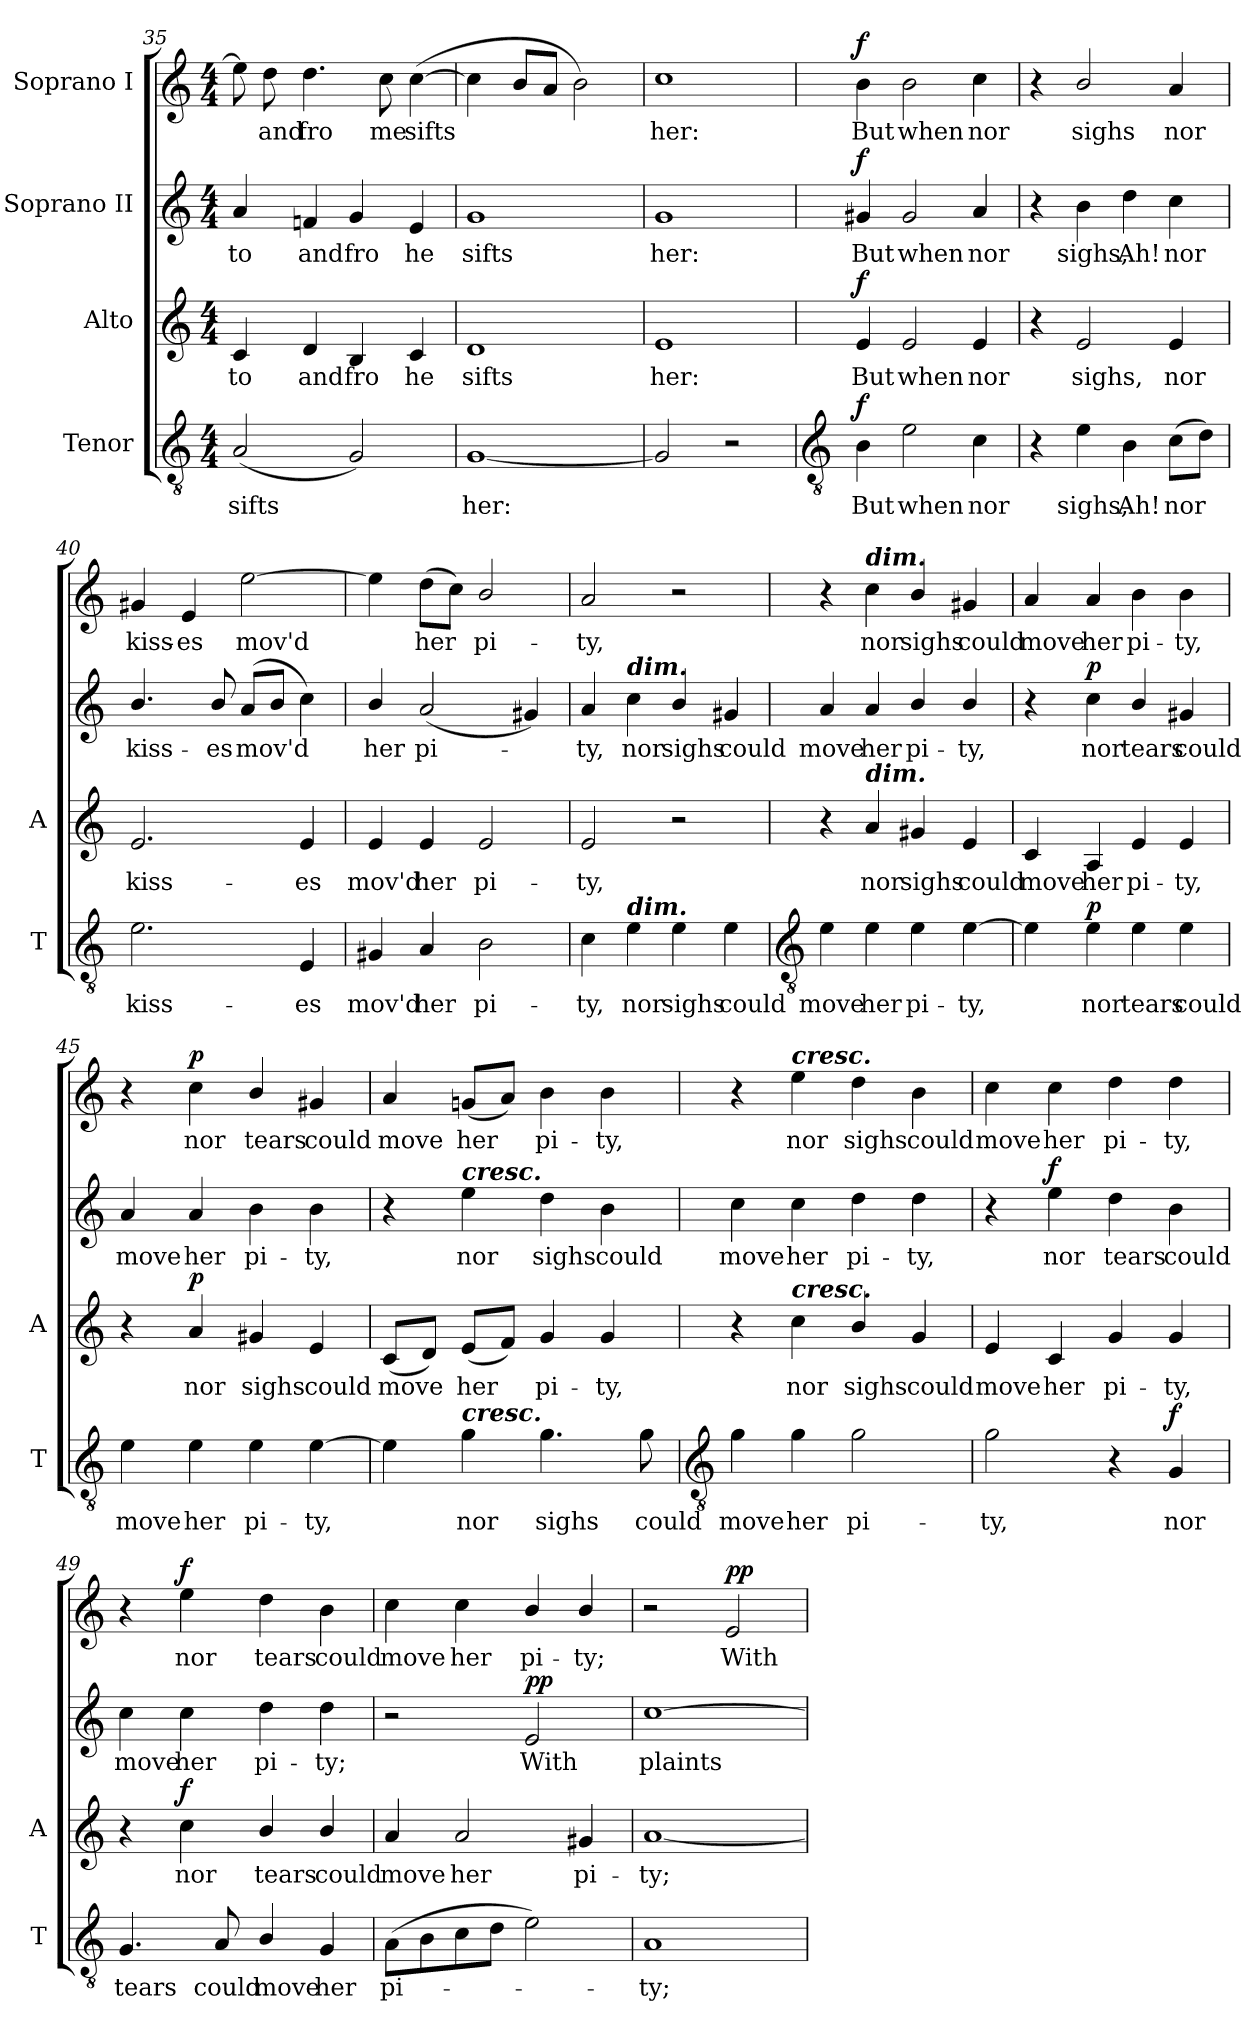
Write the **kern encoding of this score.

**kern	**text	**dynam	**kern	**text	**dynam	**kern	**text	**dynam	**kern	**text	**dynam
*part4	*part4	*part4	*part3	*part3	*part3	*part2	*part2	*part2	*part1	*part1	*part1
*staff4	*staff4	*staff4	*staff3	*staff3	*staff3	*staff2	*staff2	*staff2	*staff1	*staff1	*staff1
*I"Tenor	*	*	*I"Alto	*	*	*I"Soprano II	*	*	*I"Soprano I	*	*
*I'T	*	*	*I'A	*	*	*	*	*	*	*	*
*clefGv2	*	*	*clefG2	*	*	*clefG2	*	*	*clefG2	*	*
*k[]	*	*	*k[]	*	*	*k[]	*	*	*k[]	*	*
*C:	*	*	*C:	*	*	*C:	*	*	*C:	*	*
*M4/4	*	*	*M4/4	*	*	*M4/4	*	*	*M4/4	*	*
=35	=35	=35	=35	=35	=35	=35	=35	=35	=35	=35	=35
!	!LO:LY:b	!	!	!LO:LY:b	!	!	!LO:LY:b	!	!	!	!
(<2A/	sifts	.	4c	to	.	4a	to	.	8ee]	.	.
!	!	!	!	!	!	!	!	!	!	!LO:LY:b	!
.	.	.	.	.	.	.	.	.	8dd	and	.
!	!	!	!	!LO:LY:b	!	!	!LO:LY:b	!	!	!LO:LY:b	!
.	.	.	4d	and	.	4fn	and	.	4.dd	fro	.
!	!	!	!	!LO:LY:b	!	!	!LO:LY:b	!	!	!	!
2G)	.	.	4B	fro	.	4g	fro	.	.	.	.
!	!	!	!	!	!	!	!	!	!	!LO:LY:b	!
.	.	.	.	.	.	.	.	.	8cc	me	.
!	!	!	!	!LO:LY:b	!	!	!LO:LY:b	!	!	!LO:LY:b	!
.	.	.	4c	he	.	4e	he	.	(>[4cc	sifts	.
=36	=36	=36	=36	=36	=36	=36	=36	=36	=36	=36	=36
!	!LO:LY:b	!	!	!LO:LY:b	!	!	!LO:LY:b	!	!	!	!
[1G	her:	.	1d	sifts	.	1g	sifts	.	4cc]	.	.
.	.	.	.	.	.	.	.	.	8bL	.	.
.	.	.	.	.	.	.	.	.	8aJ	.	.
.	.	.	.	.	.	.	.	.	2b)	.	.
=37	=37	=37	=37	=37	=37	=37	=37	=37	=37	=37	=37
!	!	!	!	!LO:LY:b	!	!	!LO:LY:b	!	!	!LO:LY:b	!
2G]	.	.	1e	her:	.	1g	her:	.	1cc	her:	.
2r	.	.	.	.	.	.	.	.	.	.	.
!!LO:LB:g=z
=38	=38	=38	=38	=38	=38	=38	=38	=38	=38	=38	=38
*clefGv2	*	*	*	*	*	*	*	*	*	*	*
!	!LO:LY:b	!LO:DY:b	!	!LO:LY:b	!LO:DY:b	!	!LO:LY:b	!LO:DY:b	!	!LO:LY:b	!LO:DY:b
4B	But	f	4e	But	f	4g#X	But	f	4b	But	f
!	!LO:LY:b	!	!	!LO:LY:b	!	!	!LO:LY:b	!	!	!LO:LY:b	!
2e	when	.	2e	when	.	2g#	when	.	2b	when	.
!	!LO:LY:b	!	!	!LO:LY:b	!	!	!LO:LY:b	!	!	!LO:LY:b	!
4c	nor	.	4e	nor	.	4a	nor	.	4cc	nor	.
=39	=39	=39	=39	=39	=39	=39	=39	=39	=39	=39	=39
4r	.	.	4r	.	.	4r	.	.	4r	.	.
!	!LO:LY:b	!	!	!LO:LY:b	!	!	!LO:LY:b	!	!	!LO:LY:b	!
4e	sighs,	.	2e	sighs,	.	4b	sighs,	.	2b/	sighs	.
!	!LO:LY:b	!	!	!	!	!	!LO:LY:b	!	!	!	!
4B	Ah!	.	.	.	.	4dd	Ah!	.	.	.	.
!	!LO:LY:b	!	!	!LO:LY:b	!	!	!LO:LY:b	!	!	!LO:LY:b	!
(>8cL	nor	.	4e	nor	.	4cc	nor	.	4a	nor	.
8dJ)	.	.	.	.	.	.	.	.	.	.	.
=40	=40	=40	=40	=40	=40	=40	=40	=40	=40	=40	=40
!	!LO:LY:b	!	!	!LO:LY:b	!	!	!LO:LY:b	!	!	!LO:LY:b	!
2.e	kiss-	.	2.e	kiss-	.	4.b/	kiss-	.	4g#X	kiss-	.
!	!	!	!	!	!	!	!	!	!	!LO:LY:b	!
.	.	.	.	.	.	.	.	.	4e	-es	.
!	!	!	!	!	!	!	!LO:LY:b	!	!	!	!
.	.	.	.	.	.	8b/	-es	.	.	.	.
!	!	!	!	!	!	!	!LO:LY:b	!	!	!LO:LY:b	!
.	.	.	.	.	.	(<8aL	mov'd	.	[2ee	mov'd	.
.	.	.	.	.	.	8bJ	.	.	.	.	.
!	!LO:LY:b	!	!	!LO:LY:b	!	!	!	!	!	!	!
4E	-es	.	4e	-es	.	4cc)	.	.	.	.	.
=41	=41	=41	=41	=41	=41	=41	=41	=41	=41	=41	=41
!	!LO:LY:b	!	!	!LO:LY:b	!	!	!LO:LY:b	!	!	!	!
4G#X	mov'd	.	4e	mov'd	.	4b/	her	.	4ee]	.	.
!	!LO:LY:b	!	!	!LO:LY:b	!	!	!LO:LY:b	!	!	!LO:LY:b	!
4A	her	.	4e	her	.	(<2a	pi-	.	(>8ddL	her	.
.	.	.	.	.	.	.	.	.	8ccJ)	.	.
!	!LO:LY:b	!	!	!LO:LY:b	!	!	!	!	!	!LO:LY:b	!
2B	pi-	.	2e	pi-	.	.	.	.	2b/	pi-	.
.	.	.	.	.	.	4g#X)	.	.	.	.	.
=42	=42	=42	=42	=42	=42	=42	=42	=42	=42	=42	=42
!	!LO:LY:b	!	!	!LO:LY:b	!	!	!LO:LY:b	!	!	!LO:LY:b	!
4c	-ty,	.	2e	-ty,	.	4a	ty,	.	2a	-ty,	.
!	!	!	!	!	!	!LO:TX:a:Bi:t=dim.	!	!	!	!	!
!LO:TX:a:Bi:t=dim.	!	!	!	!	!	!	!	!	!	!	!
!	!LO:LY:b	!	!	!	!	!	!LO:LY:b	!	!	!	!
4e	nor	.	.	.	.	4cc	nor	.	.	.	.
!	!LO:LY:b	!	!	!	!	!	!LO:LY:b	!	!	!	!
4e	sighs	.	2r	.	.	4b/	sighs	.	2r	.	.
!	!LO:LY:b	!	!	!	!	!	!LO:LY:b	!	!	!	!
4e	could	.	.	.	.	4g#X	could	.	.	.	.
!!LO:LB:g=z
=43	=43	=43	=43	=43	=43	=43	=43	=43	=43	=43	=43
*clefGv2	*	*	*	*	*	*	*	*	*	*	*
!	!LO:LY:b	!	!	!	!	!	!LO:LY:b	!	!	!	!
4e	move	.	4r	.	.	4a	move	.	4r	.	.
!	!	!	!	!	!	!	!	!	!LO:TX:a:Bi:t=dim.	!	!
!	!	!	!LO:TX:a:Bi:t=dim.	!	!	!	!	!	!	!	!
!	!LO:LY:b	!	!	!LO:LY:b	!	!	!LO:LY:b	!	!	!LO:LY:b	!
4e	her	.	4a	nor	.	4a	her	.	4cc	nor	.
!	!LO:LY:b	!	!	!LO:LY:b	!	!	!LO:LY:b	!	!	!LO:LY:b	!
4e	pi-	.	4g#X	sighs	.	4b/	pi-	.	4b/	sighs	.
!	!LO:LY:b	!	!	!LO:LY:b	!	!	!LO:LY:b	!	!	!LO:LY:b	!
[4e	-ty,	.	4e	could	.	4b/	-ty,	.	4g#X	could	.
=44	=44	=44	=44	=44	=44	=44	=44	=44	=44	=44	=44
!	!	!	!	!LO:LY:b	!	!	!	!	!	!LO:LY:b	!
4e]	.	.	4c/	move	.	4r	.	.	4a	move	.
!	!LO:LY:b	!LO:DY:b	!	!LO:LY:b	!	!	!LO:LY:b	!LO:DY:b	!	!LO:LY:b	!
4e	nor	p	4A	her	.	4cc	nor	p	4a	her	.
!	!LO:LY:b	!	!	!LO:LY:b	!	!	!LO:LY:b	!	!	!LO:LY:b	!
4e	tears	.	4e	pi-	.	4b/	tears	.	4b	pi-	.
!	!LO:LY:b	!	!	!LO:LY:b	!	!	!LO:LY:b	!	!	!LO:LY:b	!
4e	could	.	4e	-ty,	.	4g#X	could	.	4b	-ty,	.
=45	=45	=45	=45	=45	=45	=45	=45	=45	=45	=45	=45
!	!LO:LY:b	!	!	!	!	!	!LO:LY:b	!	!	!	!
4e	move	.	4r	.	.	4a	move	.	4r	.	.
!	!LO:LY:b	!	!	!LO:LY:b	!LO:DY:b	!	!LO:LY:b	!	!	!LO:LY:b	!LO:DY:b
4e	her	.	4a	nor	p	4a	her	.	4cc	nor	p
!	!LO:LY:b	!	!	!LO:LY:b	!	!	!LO:LY:b	!	!	!LO:LY:b	!
4e	pi-	.	4g#X	sighs	.	4b	pi-	.	4b/	tears	.
!	!LO:LY:b	!	!	!LO:LY:b	!	!	!LO:LY:b	!	!	!LO:LY:b	!
[4e	-ty,	.	4e	could	.	4b	-ty,	.	4g#X	could	.
=46	=46	=46	=46	=46	=46	=46	=46	=46	=46	=46	=46
!	!	!	!	!LO:LY:b	!	!	!	!	!	!LO:LY:b	!
4e]	.	.	(<8cL	move	.	4r	.	.	4a	move	.
.	.	.	8dJ)	.	.	.	.	.	.	.	.
!	!	!	!	!	!	!LO:TX:a:Bi:t=cresc.	!	!	!	!	!
!LO:TX:a:Bi:t=cresc.	!	!	!	!	!	!	!	!	!	!	!
!	!LO:LY:b	!	!	!LO:LY:b	!	!	!LO:LY:b	!	!	!LO:LY:b	!
4g	nor	.	(<8eL	her	.	4ee	nor	.	(<8gnL	her	.
.	.	.	8fJ)	.	.	.	.	.	8aJ)	.	.
!	!LO:LY:b	!	!	!LO:LY:b	!	!	!LO:LY:b	!	!	!LO:LY:b	!
4.g	sighs	.	4g	pi-	.	4dd	sighs	.	4b	pi-	.
!	!	!	!	!LO:LY:b	!	!	!LO:LY:b	!	!	!LO:LY:b	!
.	.	.	4g	-ty,	.	4b	could	.	4b	-ty,	.
!	!LO:LY:b	!	!	!	!	!	!	!	!	!	!
8g	could	.	.	.	.	.	.	.	.	.	.
!!LO:LB:g=z
=47	=47	=47	=47	=47	=47	=47	=47	=47	=47	=47	=47
*clefGv2	*	*	*	*	*	*	*	*	*	*	*
!	!LO:LY:b	!	!	!	!	!	!LO:LY:b	!	!	!	!
4g	move	.	4r	.	.	4cc	move	.	4r	.	.
!	!	!	!	!	!	!	!	!	!LO:TX:a:Bi:t=cresc.	!	!
!	!	!	!LO:TX:a:Bi:t=cresc.	!	!	!	!	!	!	!	!
!	!LO:LY:b	!	!	!LO:LY:b	!	!	!LO:LY:b	!	!	!LO:LY:b	!
4g	her	.	4cc	nor	.	4cc	her	.	4ee	nor	.
!	!LO:LY:b	!	!	!LO:LY:b	!	!	!LO:LY:b	!	!	!LO:LY:b	!
2g	pi-	.	4b/	sighs	.	4dd	pi-	.	4dd	sighs	.
!	!	!	!	!LO:LY:b	!	!	!LO:LY:b	!	!	!LO:LY:b	!
.	.	.	4g	could	.	4dd	-ty,	.	4b	could	.
=48	=48	=48	=48	=48	=48	=48	=48	=48	=48	=48	=48
!	!LO:LY:b	!	!	!LO:LY:b	!	!	!	!	!	!LO:LY:b	!
2g	-ty,	.	4e	move	.	4r	.	.	4cc	move	.
!	!	!	!	!LO:LY:b	!	!	!LO:LY:b	!LO:DY:b	!	!LO:LY:b	!
.	.	.	4c	her	.	4ee	nor	f	4cc	her	.
!	!	!	!	!LO:LY:b	!	!	!LO:LY:b	!	!	!LO:LY:b	!
4r	.	.	4g	pi-	.	4dd	tears	.	4dd	pi-	.
!	!LO:LY:b	!LO:DY:b	!	!LO:LY:b	!	!	!LO:LY:b	!	!	!LO:LY:b	!
4G	nor	f	4g	-ty,	.	4b	could	.	4dd	-ty,	.
=49	=49	=49	=49	=49	=49	=49	=49	=49	=49	=49	=49
!	!LO:LY:b	!	!	!	!	!	!LO:LY:b	!	!	!	!
4.G	tears	.	4r	.	.	4cc	move	.	4r	.	.
!	!	!	!	!LO:LY:b	!LO:DY:b	!	!LO:LY:b	!	!	!LO:LY:b	!LO:DY:b
.	.	.	4cc	nor	f	4cc	her	.	4ee	nor	f
!	!LO:LY:b	!	!	!	!	!	!	!	!	!	!
8A	could	.	.	.	.	.	.	.	.	.	.
!	!LO:LY:b	!	!	!LO:LY:b	!	!	!LO:LY:b	!	!	!LO:LY:b	!
4B/	move	.	4b/	tears	.	4dd	pi-	.	4dd	tears	.
!	!LO:LY:b	!	!	!LO:LY:b	!	!	!LO:LY:b	!	!	!LO:LY:b	!
4G	her	.	4b/	could	.	4dd	-ty;	.	4b	could	.
=50	=50	=50	=50	=50	=50	=50	=50	=50	=50	=50	=50
!	!LO:LY:b	!	!	!LO:LY:b	!	!	!	!	!	!LO:LY:b	!
(>8AL	pi-	.	4a	move	.	2r	.	.	4cc	move	.
8B	.	.	.	.	.	.	.	.	.	.	.
!	!	!	!	!LO:LY:b	!	!	!	!	!	!LO:LY:b	!
8c	.	.	2a	her	.	.	.	.	4cc	her	.
8dJ	.	.	.	.	.	.	.	.	.	.	.
!	!	!	!	!	!	!	!LO:LY:b	!LO:DY:b	!	!LO:LY:b	!
2e)	.	.	.	.	.	2e	With	pp	4b/	pi-	.
!	!	!	!	!LO:LY:b	!	!	!	!	!	!LO:LY:b	!
.	.	.	4g#X	pi-	.	.	.	.	4b/	-ty;	.
=51	=51	=51	=51	=51	=51	=51	=51	=51	=51	=51	=51
!	!LO:LY:b	!	!	!LO:LY:b	!	!	!LO:LY:b	!	!	!	!
1A	ty;	.	[1a	-ty;	.	[1cc	plaints	.	2r	.	.
!	!	!	!	!	!	!	!	!	!	!LO:LY:b	!LO:DY:b
.	.	.	.	.	.	.	.	.	2e	With	pp
=	=	=	=	=	=	=	=	=	=	=	=
*-	*-	*-	*-	*-	*-	*-	*-	*-	*-	*-	*-
